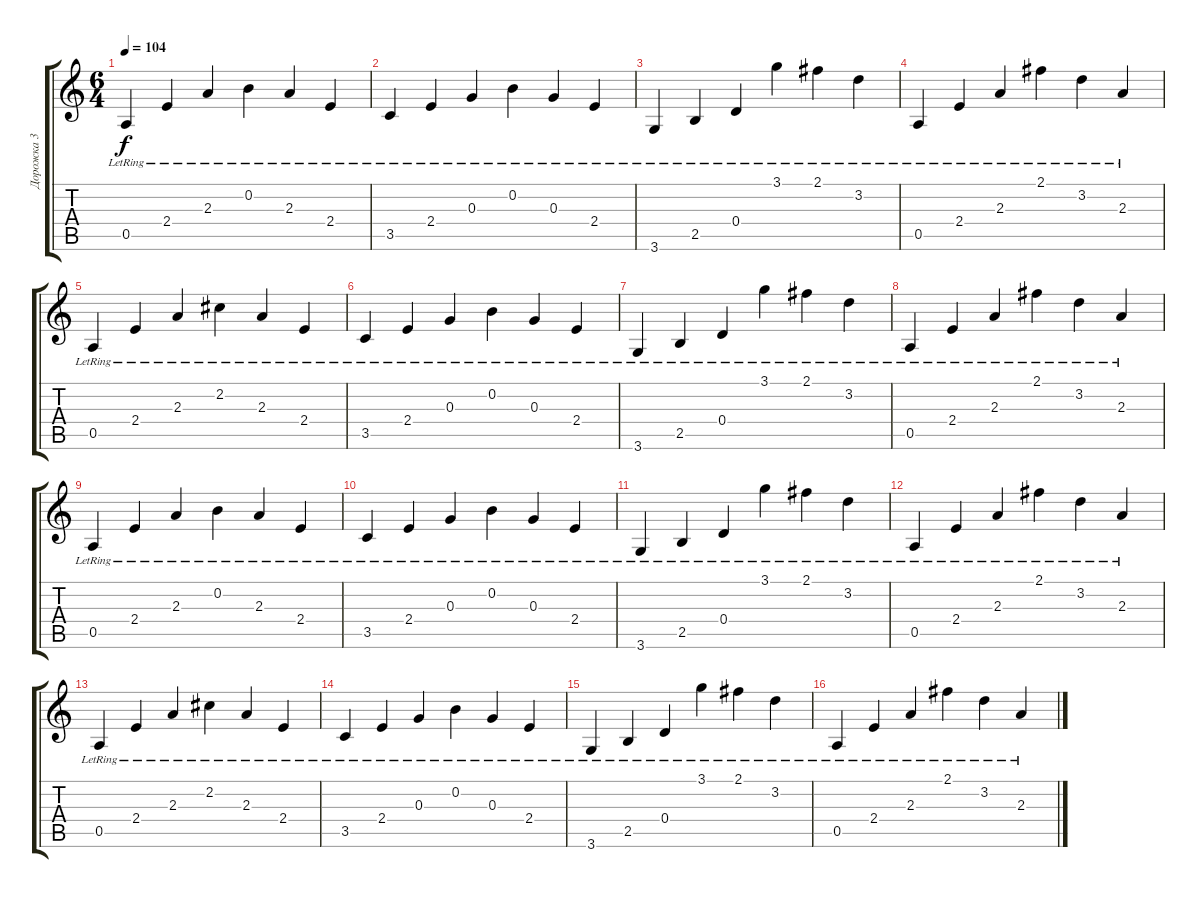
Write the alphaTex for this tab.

\track ("Дорожка 3" "Дорожка 3") {instrument acousticguitarnylon}
\staff {score tabs}
\tuning (E4 B3 G3 D3 A2 E2) {hide}
\ts (6 4)
\tempo 104
\clef g2
\ks c
0.5{lr}.4{dy f} 2.4{lr}.4 2.3{lr}.4 0.2{lr}.4 2.3{lr}.4 2.4{lr}.4 |
3.5{lr}.4 2.4{lr}.4 0.3{lr}.4 0.2{lr}.4 0.3{lr}.4 2.4{lr}.4 |
3.6{lr}.4 2.5{lr}.4 0.4{lr}.4 3.1{lr}.4 2.1{lr}.4 3.2{lr}.4 |
0.5{lr}.4 2.4{lr}.4 2.3{lr}.4 2.1{lr}.4 3.2{lr}.4 2.3{lr}.4 |
0.5{lr}.4 2.4{lr}.4 2.3{lr}.4 2.2{lr}.4 2.3{lr}.4 2.4{lr}.4 |
3.5{lr}.4 2.4{lr}.4 0.3{lr}.4 0.2{lr}.4 0.3{lr}.4 2.4{lr}.4 |
3.6{lr}.4 2.5{lr}.4 0.4{lr}.4 3.1{lr}.4 2.1{lr}.4 3.2{lr}.4 |
0.5{lr}.4 2.4{lr}.4 2.3{lr}.4 2.1{lr}.4 3.2{lr}.4 2.3{lr}.4 |
0.5{lr}.4 2.4{lr}.4 2.3{lr}.4 0.2{lr}.4 2.3{lr}.4 2.4{lr}.4 |
3.5{lr}.4 2.4{lr}.4 0.3{lr}.4 0.2{lr}.4 0.3{lr}.4 2.4{lr}.4 |
3.6{lr}.4 2.5{lr}.4 0.4{lr}.4 3.1{lr}.4 2.1{lr}.4 3.2{lr}.4 |
0.5{lr}.4 2.4{lr}.4 2.3{lr}.4 2.1{lr}.4 3.2{lr}.4 2.3{lr}.4 |
0.5{lr}.4 2.4{lr}.4 2.3{lr}.4 2.2{lr}.4 2.3{lr}.4 2.4{lr}.4 |
3.5{lr}.4 2.4{lr}.4 0.3{lr}.4 0.2{lr}.4 0.3{lr}.4 2.4{lr}.4 |
3.6{lr}.4 2.5{lr}.4 0.4{lr}.4 3.1{lr}.4 2.1{lr}.4 3.2{lr}.4 |
0.5{lr}.4 2.4{lr}.4 2.3{lr}.4 2.1{lr}.4 3.2{lr}.4 2.3{lr}.4
